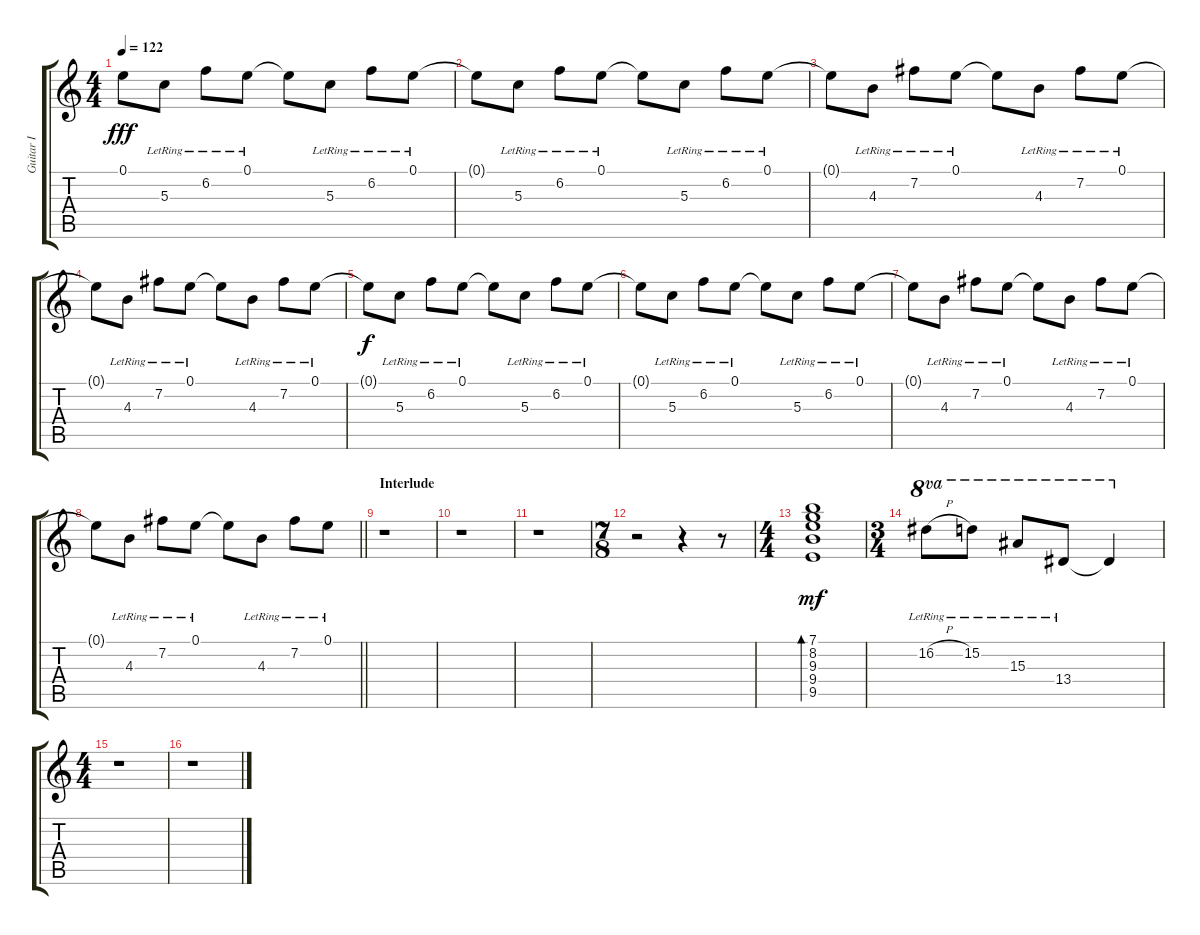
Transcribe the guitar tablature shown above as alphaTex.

\track ("Guitar I" "Guitar I") {instrument electricguitarclean}
\staff {score tabs}
\tuning (E4 B3 G3 D3 G2 C2) {hide}
\ts (4 4)
\tempo 122
\clef g2
\ks c
0.1{t}.8{dy fff} 5.3{lr}.8 6.2{lr}.8 0.1{lr}.8 0.1{t}.8 5.3{lr}.8 6.2{lr}.8 0.1{lr}.8 |
0.1{t}.8 5.3{lr}.8 6.2{lr}.8 0.1{lr}.8 0.1{t}.8 5.3{lr}.8 6.2{lr}.8 0.1{lr}.8 |
0.1{t}.8 4.3{lr}.8 7.2{lr}.8 0.1{lr}.8 0.1{t}.8 4.3{lr}.8 7.2{lr}.8 0.1{lr}.8 |
0.1{t}.8 4.3{lr}.8 7.2{lr}.8 0.1{lr}.8 0.1{t}.8 4.3{lr}.8 7.2{lr}.8 0.1{lr}.8 |
0.1{t}.8{dy f} 5.3{lr}.8 6.2{lr}.8 0.1{lr}.8 0.1{t}.8 5.3{lr}.8 6.2{lr}.8 0.1{lr}.8 |
0.1{t}.8 5.3{lr}.8 6.2{lr}.8 0.1{lr}.8 0.1{t}.8 5.3{lr}.8 6.2{lr}.8 0.1{lr}.8 |
0.1{t}.8 4.3{lr}.8 7.2{lr}.8 0.1{lr}.8 0.1{t}.8 4.3{lr}.8 7.2{lr}.8 0.1{lr}.8 |
\barLineRight lightlight
0.1{t}.8 4.3{lr}.8 7.2{lr}.8 0.1{lr}.8 0.1{t}.8 4.3{lr}.8 7.2{lr}.8 0.1{lr}.8 |
\section ("" "Interlude")
r.1 |
r.1 |
r.1 |
\ts (7 8)
r.2 r.4 r.8 |
\ts (4 4)
(7.1 8.2 9.3 9.4 9.5).1{bd 30 dy mf} |
\ts (3 4)
16.2{h lr}.8{ot 8va} 15.2{lr}.8{ot 8va} 15.3{lr}.8{ot 8va} 13.4{lr}.8{ot 8va} 13.4{t}.4{ot 8va} |
\ts (4 4)
r.1 |
r.1
